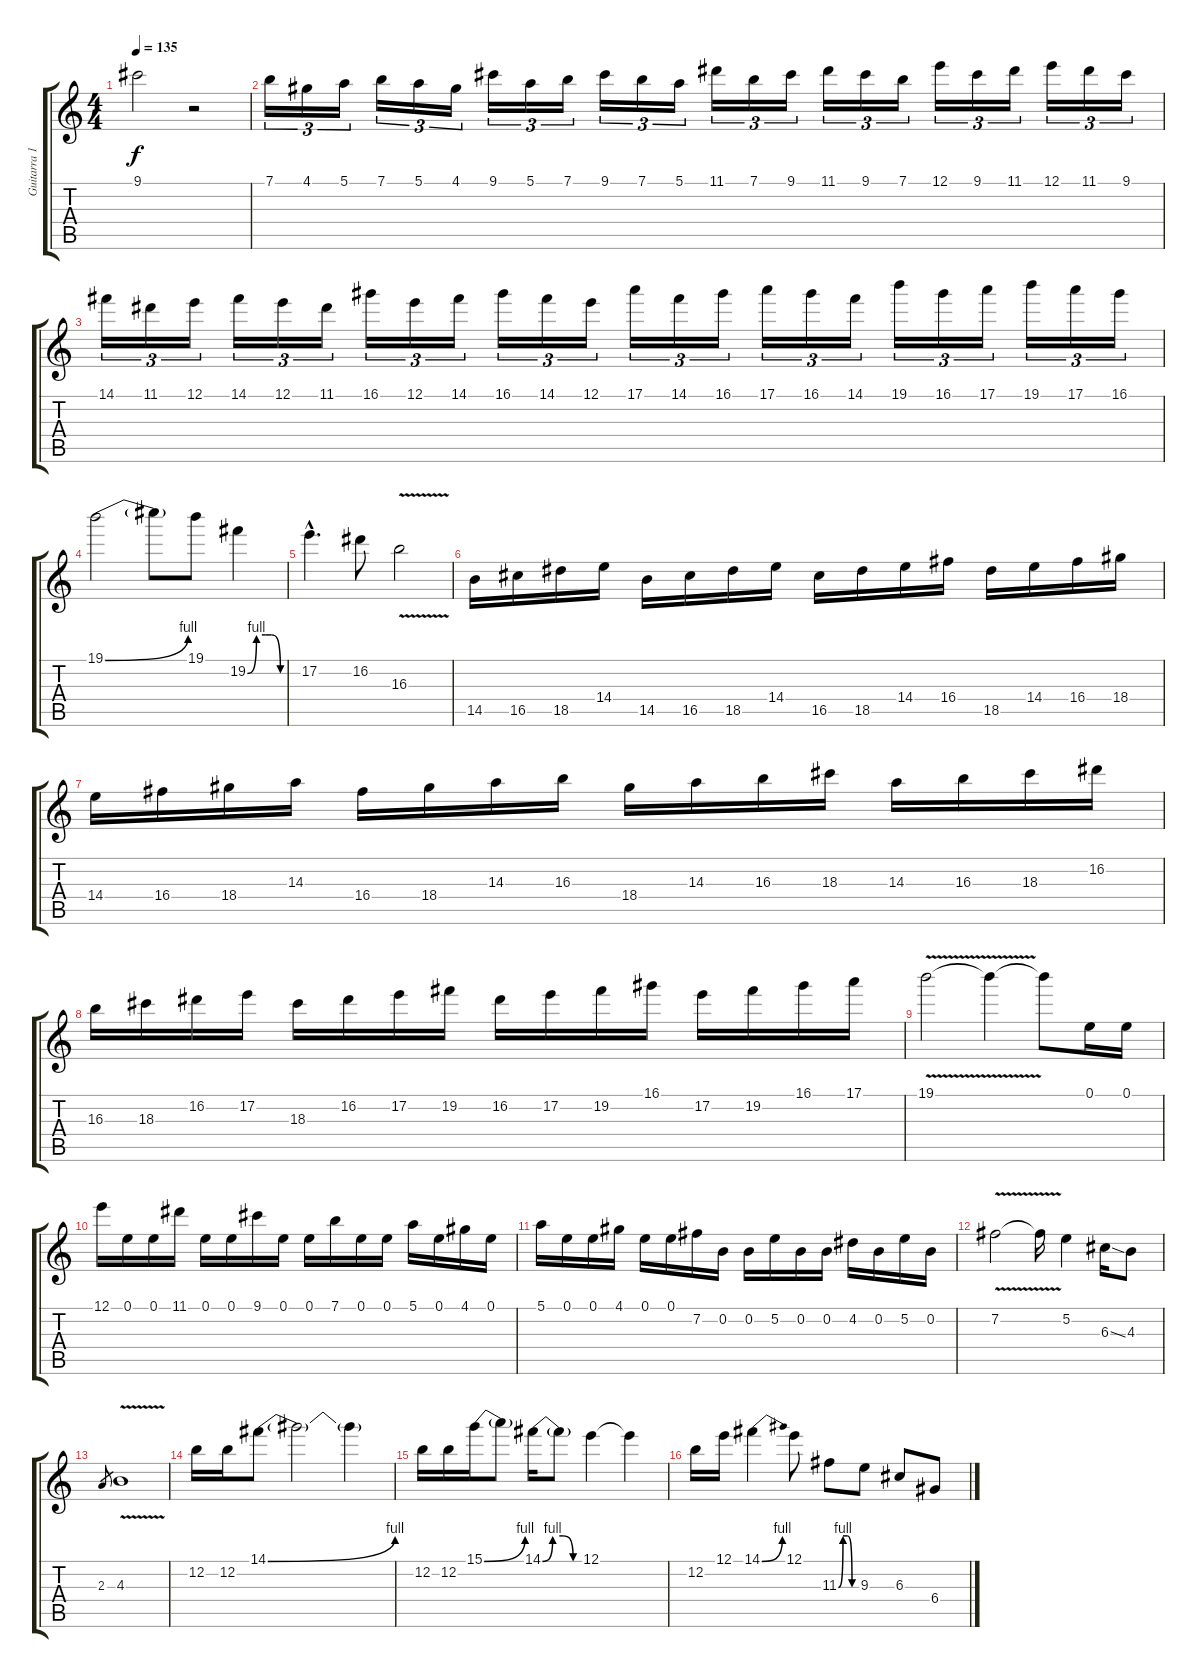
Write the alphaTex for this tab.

\track ("Guitarra 1 (Solo)" "Guitarra 1") {instrument distortionguitar}
\staff {score tabs}
\tuning (E4 B3 G3 D3 A2 E2) {hide}
\ts (4 4)
\tempo 135
\clef g2
\ks c
9.1.2{dy f} r.2 |
7.1.16{tu (3 2)} 4.1.16{tu (3 2)} 5.1.16{tu (3 2)} 7.1.16{tu (3 2)} 5.1.16{tu (3 2)} 4.1.16{tu (3 2)} 9.1.16{tu (3 2)} 5.1.16{tu (3 2)} 7.1.16{tu (3 2)} 9.1.16{tu (3 2)} 7.1.16{tu (3 2)} 5.1.16{tu (3 2)} 11.1.16{tu (3 2)} 7.1.16{tu (3 2)} 9.1.16{tu (3 2)} 11.1.16{tu (3 2)} 9.1.16{tu (3 2)} 7.1.16{tu (3 2)} 12.1.16{tu (3 2)} 9.1.16{tu (3 2)} 11.1.16{tu (3 2)} 12.1.16{tu (3 2)} 11.1.16{tu (3 2)} 9.1.16{tu (3 2)} |
14.1.16{tu (3 2)} 11.1.16{tu (3 2)} 12.1.16{tu (3 2)} 14.1.16{tu (3 2)} 12.1.16{tu (3 2)} 11.1.16{tu (3 2)} 16.1.16{tu (3 2)} 12.1.16{tu (3 2)} 14.1.16{tu (3 2)} 16.1.16{tu (3 2)} 14.1.16{tu (3 2)} 12.1.16{tu (3 2)} 17.1.16{tu (3 2)} 14.1.16{tu (3 2)} 16.1.16{tu (3 2)} 17.1.16{tu (3 2)} 16.1.16{tu (3 2)} 14.1.16{tu (3 2)} 19.1.16{tu (3 2)} 16.1.16{tu (3 2)} 17.1.16{tu (3 2)} 19.1.16{tu (3 2)} 17.1.16{tu (3 2)} 16.1.16{tu (3 2)} |
19.1{be (bend 0 0 60 4)}.2 19.1{t}.8 19.1.8 19.2{be (custom 0 0 15 4 30 4 40 4 55 0 60 0)}.4 |
17.2{hac}.4{d} 16.2.8 16.3{v}.2 |
14.5.16 16.5.16 18.5.16 14.4.16 14.5.16 16.5.16 18.5.16 14.4.16 16.5.16 18.5.16 14.4.16 16.4.16 18.5.16 14.4.16 16.4.16 18.4.16 |
14.4.16 16.4.16 18.4.16 14.3.16 16.4.16 18.4.16 14.3.16 16.3.16 18.4.16 14.3.16 16.3.16 18.3.16 14.3.16 16.3.16 18.3.16 16.2.16 |
16.3.16 18.3.16 16.2.16 17.2.16 18.3.16 16.2.16 17.2.16 19.2.16 16.2.16 17.2.16 19.2.16 16.1.16 17.2.16 19.2.16 16.1.16 17.1.16 |
19.1{v}.2 19.1{t}.4 19.1{t}.8 0.1.16 0.1.16 |
12.1.16 0.1.16 0.1.16 11.1.16 0.1.16 0.1.16 9.1.16 0.1.16 0.1.16 7.1.16 0.1.16 0.1.16 5.1.16 0.1.16 4.1.16 0.1.16 |
5.1.16 0.1.16 0.1.16 4.1.16 0.1.16 0.1.16 7.2.16 0.2.16 0.2.16 5.2.16 0.2.16 0.2.16 4.2.16 0.2.16 5.2.16 0.2.16 |
7.2{v}.2 7.2{t}.16 5.2.4 6.3{ss}.16 4.3.8 |
2.3.8{gr} 4.3{v}.1 |
12.2.16 12.2.16 14.1{be (bend 0 0 60 4)}.8 14.1{t}.2 14.1{t}.4 |
12.2.16 12.2.16 15.1{be (bend 0 0 60 4)}.16 15.1{t}.8 14.1{be (custom 0 0 15 4 30 4 45 0 60 0)}.16 14.1{t}.8 12.1.4 12.1{t}.4 |
12.2.16 12.1.16 14.1{be (bend 0 0 60 4)}.4 12.1.8 11.3{be (custom 0 0 15 4 30 4 45 0 60 0)}.8 9.3.8 6.3.8 6.4.8
